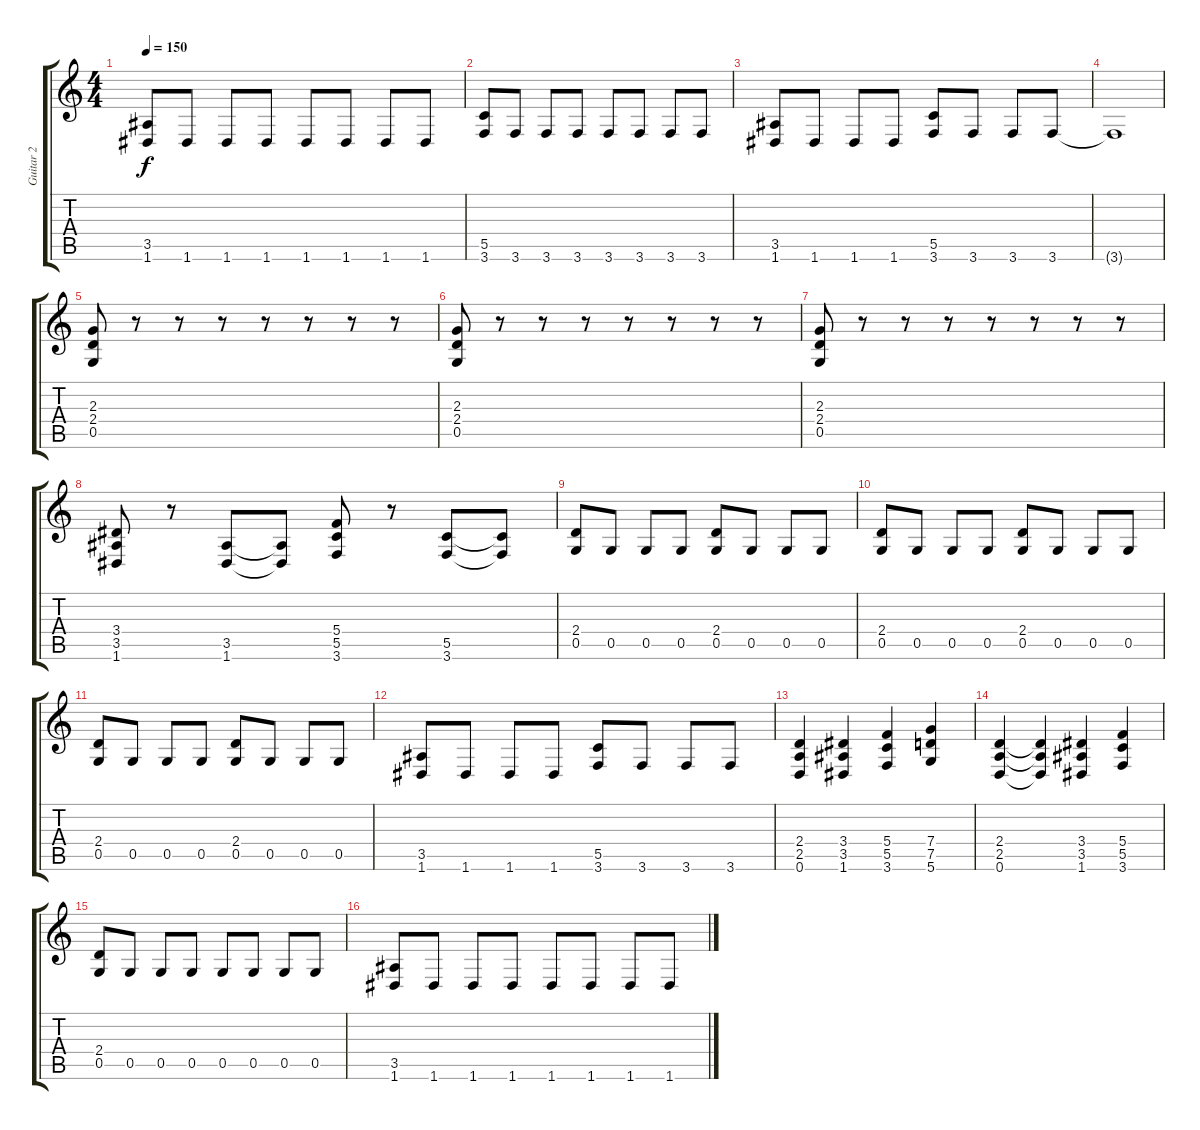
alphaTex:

\track ("Guitar 2" "Guitar 2") {instrument distortionguitar}
\staff {score tabs}
\tuning (D4 A3 F3 C3 G2 D2) {hide}
\ts (4 4)
\tempo 150
\clef g2
\ks c
(3.5 1.6).8{dy f} 1.6.8 1.6.8 1.6.8 1.6.8 1.6.8 1.6.8 1.6.8 |
(5.5 3.6).8 3.6.8 3.6.8 3.6.8 3.6.8 3.6.8 3.6.8 3.6.8 |
(3.5 1.6).8 1.6.8 1.6.8 1.6.8 (5.5 3.6).8 3.6.8 3.6.8 3.6.8 |
3.6{t}.1 |
(2.3 2.4 0.5).8 r.8 r.8 r.8 r.8 r.8 r.8 r.8 |
(2.3 2.4 0.5).8 r.8 r.8 r.8 r.8 r.8 r.8 r.8 |
(2.3 2.4 0.5).8 r.8 r.8 r.8 r.8 r.8 r.8 r.8 |
(3.4 3.5 1.6).8 r.8 (3.5 1.6).8 (3.5{t} 1.6{t}).8 (5.4 5.5 3.6).8 r.8 (5.5 3.6).8 (5.5{t} 3.6{t}).8 |
(2.4 0.5).8 0.5.8 0.5.8 0.5.8 (2.4 0.5).8 0.5.8 0.5.8 0.5.8 |
(2.4 0.5).8 0.5.8 0.5.8 0.5.8 (2.4 0.5).8 0.5.8 0.5.8 0.5.8 |
(2.4 0.5).8 0.5.8 0.5.8 0.5.8 (2.4 0.5).8 0.5.8 0.5.8 0.5.8 |
(3.5 1.6).8 1.6.8 1.6.8 1.6.8 (5.5 3.6).8 3.6.8 3.6.8 3.6.8 |
(2.4 2.5 0.6).4 (3.4 3.5 1.6).4 (5.4 5.5 3.6).4 (7.4 7.5 5.6).4 |
(2.4 2.5 0.6).4 (2.4{t} 2.5{t} 0.6{t}).4 (3.4 3.5 1.6).4 (5.4 5.5 3.6).4 |
(2.4 0.5).8 0.5.8 0.5.8 0.5.8 0.5.8 0.5.8 0.5.8 0.5.8 |
(3.5 1.6).8 1.6.8 1.6.8 1.6.8 1.6.8 1.6.8 1.6.8 1.6.8
